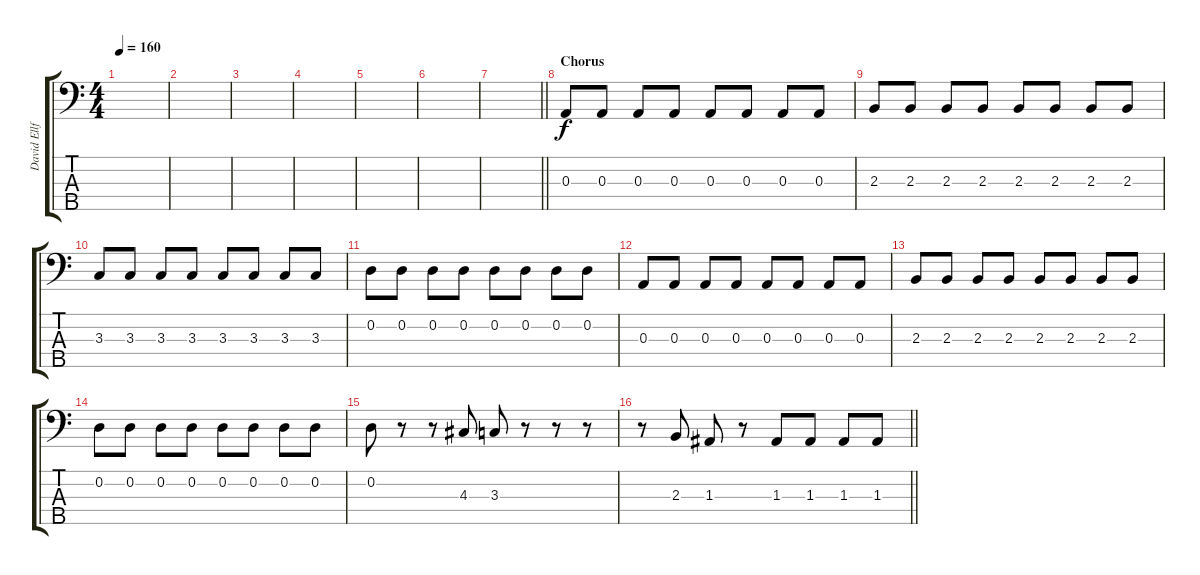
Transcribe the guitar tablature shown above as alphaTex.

\track ("David Ellfson" "David Ellf") {instrument electricbasspick}
\staff {score tabs}
\tuning (G2 D2 A1 E1 B0) {hide}
\ts (4 4)
\tempo 160
\clef f4
\ks c
|
|
|
|
|
|
\barLineRight lightlight
|
\section ("" "Chorus")
0.3.8 0.3.8 0.3.8 0.3.8 0.3.8 0.3.8 0.3.8 0.3.8 |
2.3.8 2.3.8 2.3.8 2.3.8 2.3.8 2.3.8 2.3.8 2.3.8 |
3.3.8 3.3.8 3.3.8 3.3.8 3.3.8 3.3.8 3.3.8 3.3.8 |
0.2.8 0.2.8 0.2.8 0.2.8 0.2.8 0.2.8 0.2.8 0.2.8 |
0.3.8 0.3.8 0.3.8 0.3.8 0.3.8 0.3.8 0.3.8 0.3.8 |
2.3.8 2.3.8 2.3.8 2.3.8 2.3.8 2.3.8 2.3.8 2.3.8 |
0.2.8 0.2.8 0.2.8 0.2.8 0.2.8 0.2.8 0.2.8 0.2.8 |
0.2.8 r.8 r.8 4.3.8 3.3.8 r.8 r.8 r.8 |
\barLineRight lightlight
r.8 2.3.8 1.3.8 r.8 1.3.8 1.3.8 1.3.8 1.3.8
